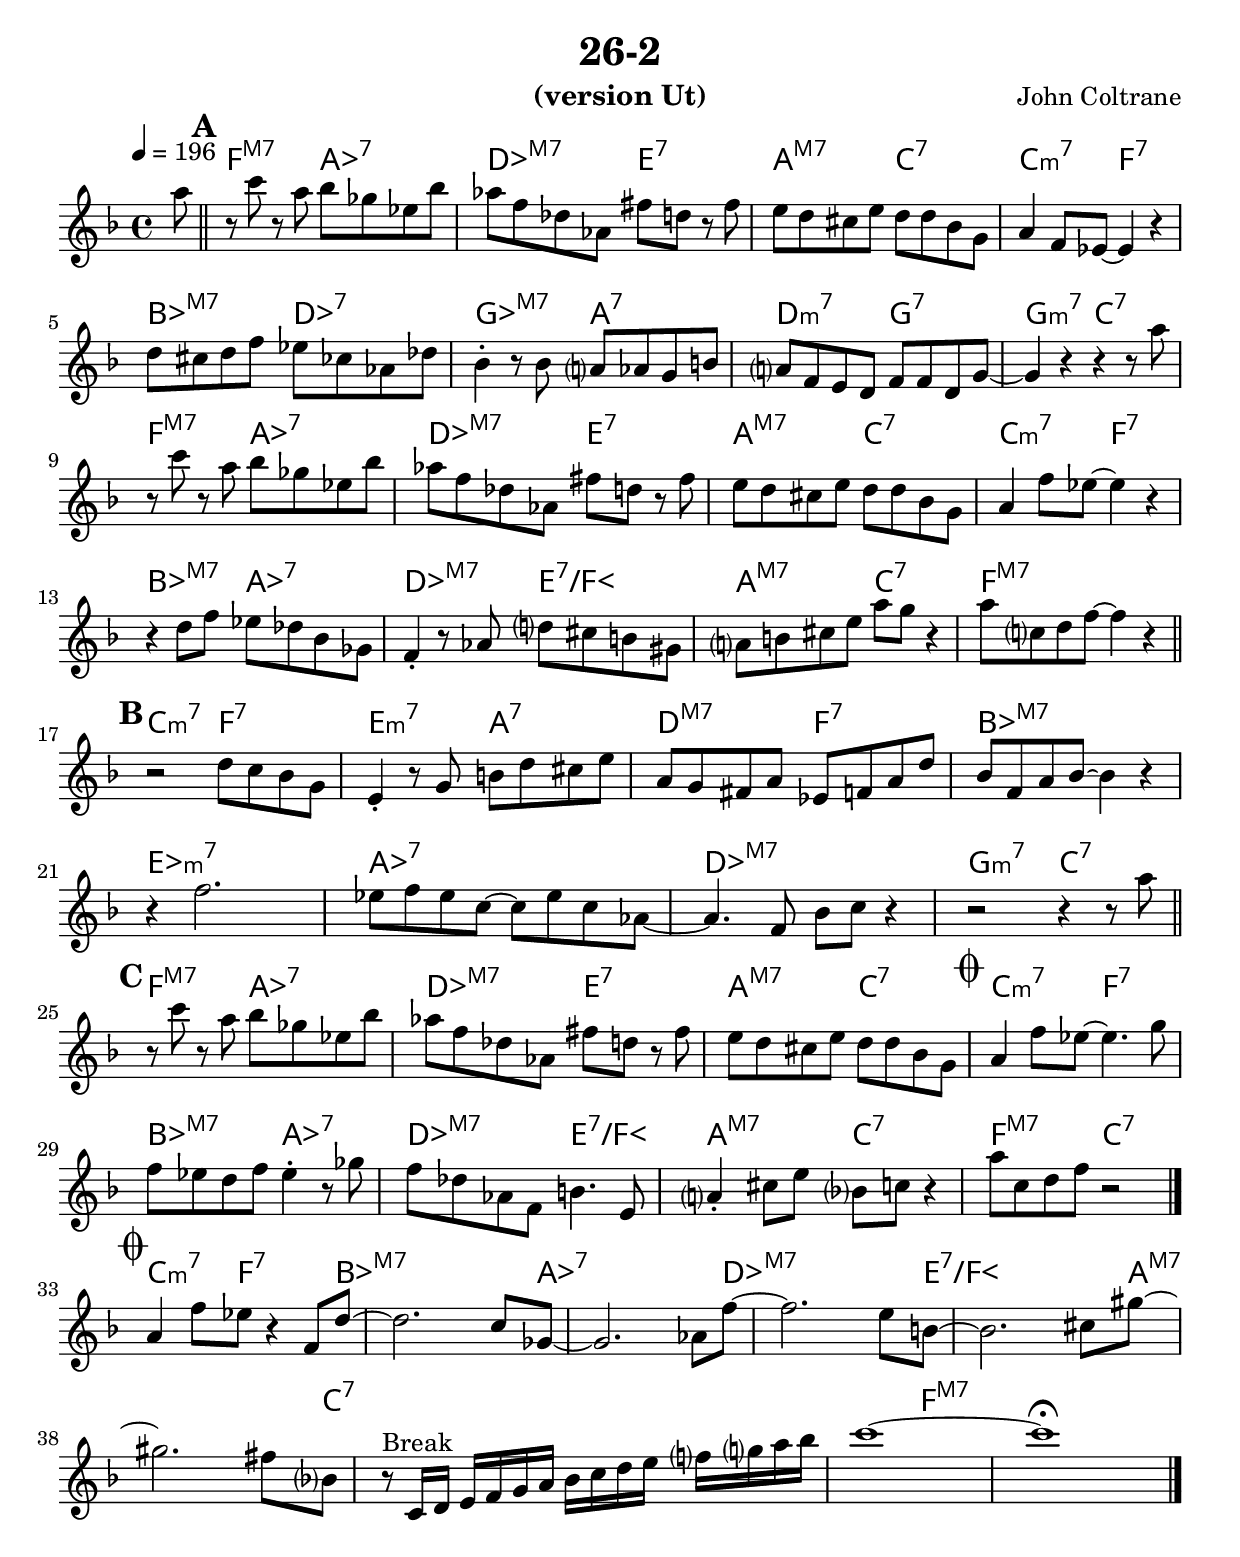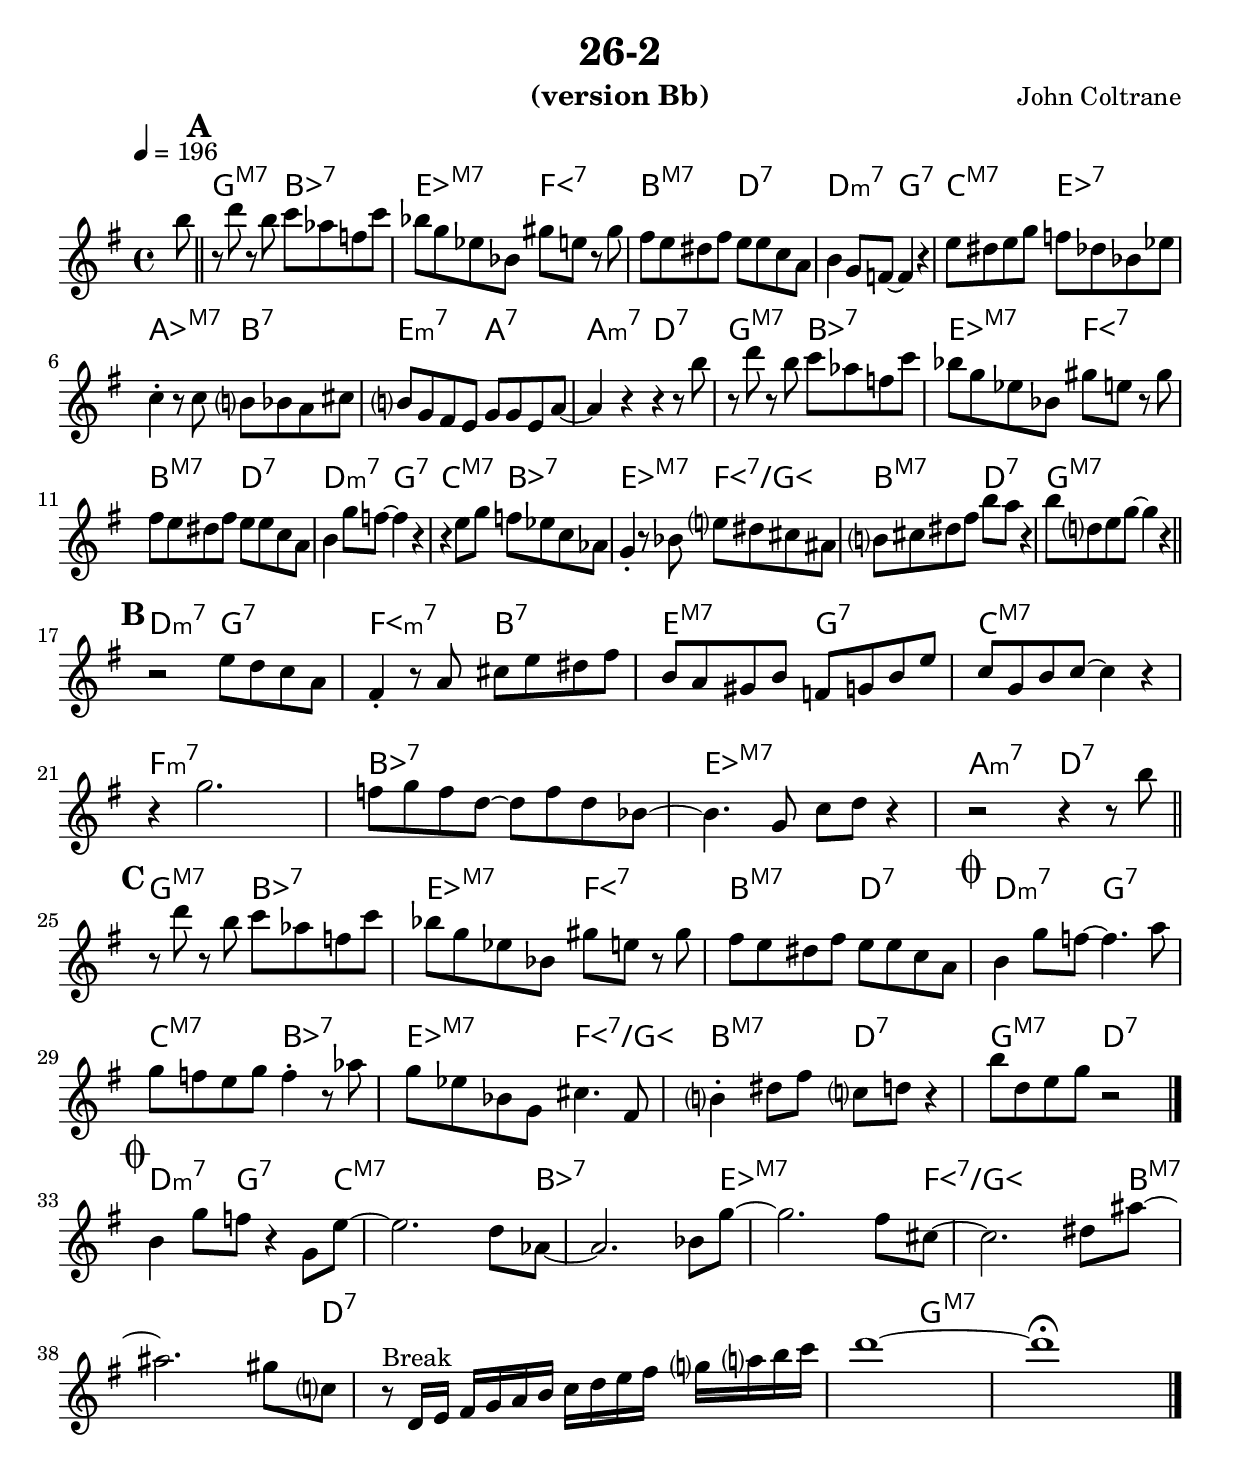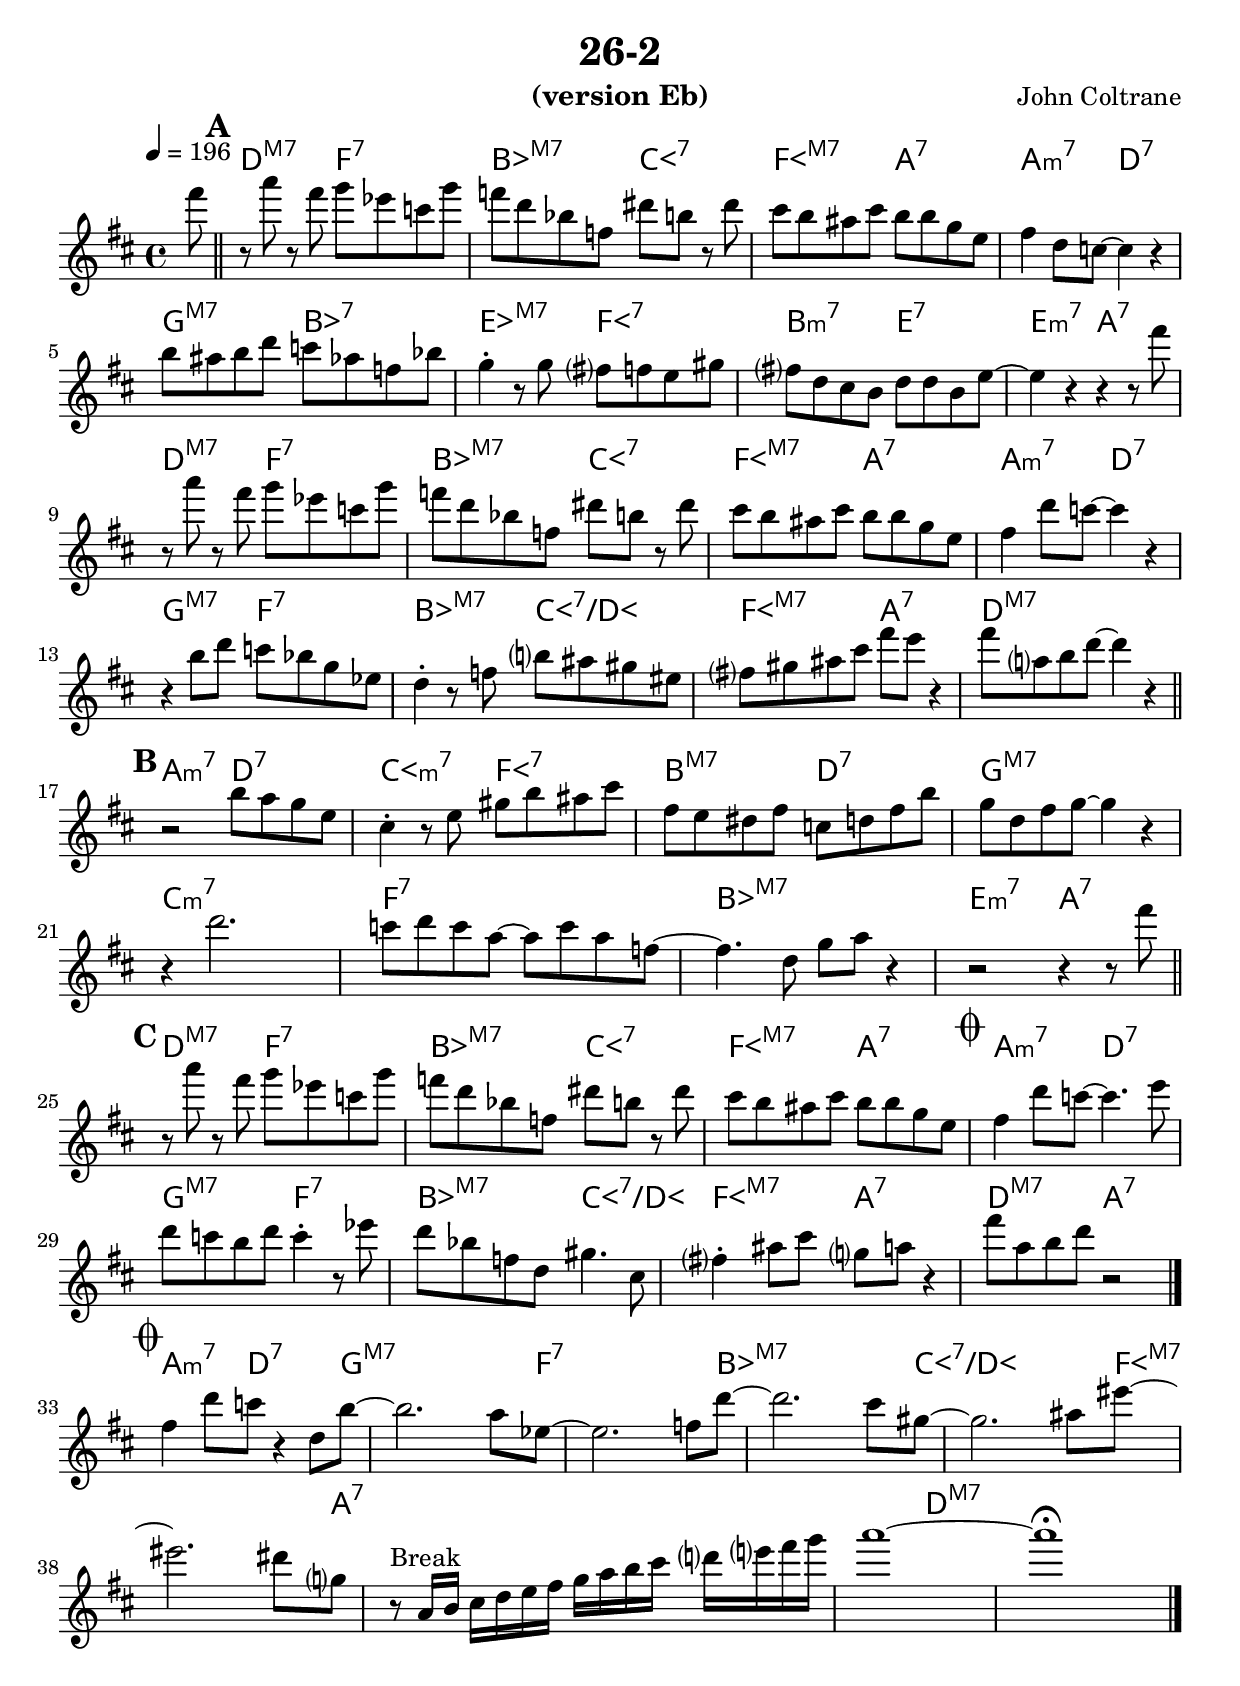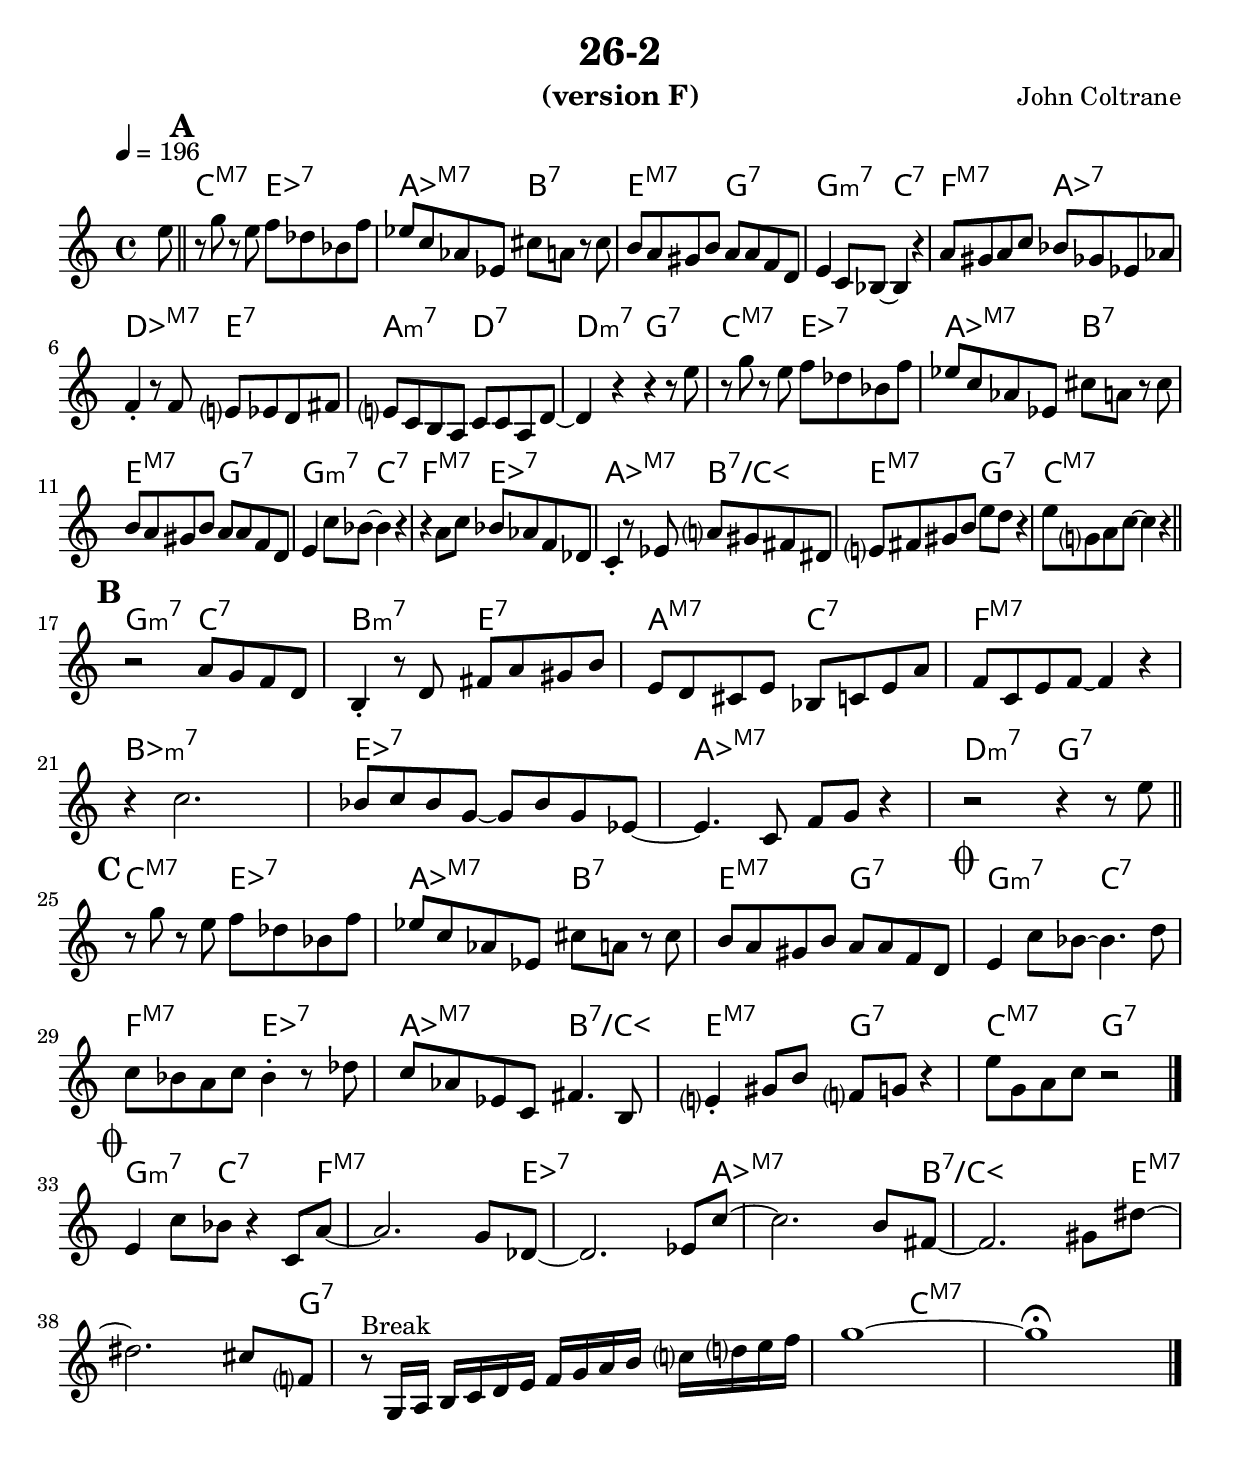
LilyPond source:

% Created on Mon Sep 20 15:23:38 CEST 2010
\version "2.22.0"

#(set-global-staff-size 22)
#(set-default-paper-size "a4")

\include "utils/AccordsJazzDefs.ly"

\paper { indent = 0\cm} 

\header {
	title = "26-2" 
 	composer = "John Coltrane"
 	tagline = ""

}


accords = \chords {
  \partial 8 s8
  f2:maj7 aes:7 des:maj7 e:7 a:maj7 c:7 c:m7 f:7
  bes:maj7 des:7 ges:maj7 a:7 d:m7 g:7 g:m7 c:7
  f2:maj7 aes:7 des:maj7 e:7 a:maj7 c:7 c:m7 f:7
  bes:maj7 aes:7 des:maj7 e:7/fis a:maj7 c:7 f:maj7 s
  c:m7 f:7 e:m7 a:7 d:maj7 f:7 bes1:maj7
  es:m7 aes:7 des:maj7 g2:m7 c:7
  f2:maj7 aes:7 des:maj7 e:7 a:maj7 c:7 c:m7 f:7
  bes:maj7 aes:7 des:maj7 e:7/fis a:maj7 c:7 f:maj7 c:7
  c4.:m7 f2:7 bes1:maj7 aes:7 des:maj7 e:7/fis a:maj7 c8:7
  s1 s2 f:maj7 s1
  }

theme = \new Staff {
	\time 4/4
	\tempo 4 = 196
	\set Staff.midiInstrument = "trumpet"
	\key f \major
	\clef treble
	\accidentalStyle "modern-cautionary"
	\relative c' { 	
 % Type notes here 
% \compressEmptyMeasures
%\set Timing.beamExceptions = #'()
\partial 8 a''8 
\bar "||" \mark \default
r c r a bes ges es bes' aes f des aes fis' d r fis
e d cis e d d bes g a4 f8 es~ es4 r
d'8 cis d f es ces aes des bes4-. r8 bes a aes g b
a f e d f f d g~ g4 r r r8 a'
r c r a bes ges es bes' aes f des aes fis' d r fis
e d cis e d d bes g a4 f'8 es~ es4 r
r d8 f es des bes ges f4-. r8 aes d cis b gis
a b cis e a g r4 a8 c, d f~ f4 r
\bar "||" \mark \default \break
r2 d8 c bes g e4-. r8 g b d cis e
a, g fis a es f a d bes f a bes~ bes4 r
r f'2. es8 f es c~ c es c aes~
aes4. f8 bes c r4 r2 r4 r8 a'
\bar "||" \mark \default \break
r c r a bes ges es bes' aes f des aes fis' d r fis
e d cis e d d bes g  \mark \markup { \musicglyph "scripts.coda" } 
a4 f'8 es~ es4. g8
f es d f es4-. r8 ges f des aes f b4. e,8
a4-. cis8 e bes c r4 a'8 c, d f r2\bar "|."
\break
\mark \markup { \musicglyph "scripts.coda" }
a,4 f'8 es r4 f,8 d'~ d2. c8 ges~
ges2. aes8 f'~ f2. e8 b~ b2. cis8 gis'~
gis2. fis8 bes, r^"Break" c,16 d e f g a bes c d e f g a bes c1~ c\fermata \bar "|."
	}
}

\include "utils/books.ly"

%{
convert-ly (GNU LilyPond) 2.22.1  convert-ly: Processing `'...
Applying conversion: 2.19.2, 2.19.7, 2.19.11, 2.19.16, 2.19.22,
2.19.24, 2.19.28, 2.19.29, 2.19.32, 2.19.39, 2.19.40, 2.19.46,
2.19.49, 2.20.0, 2.21.0, 2.21.2, 2.22.0
%}
